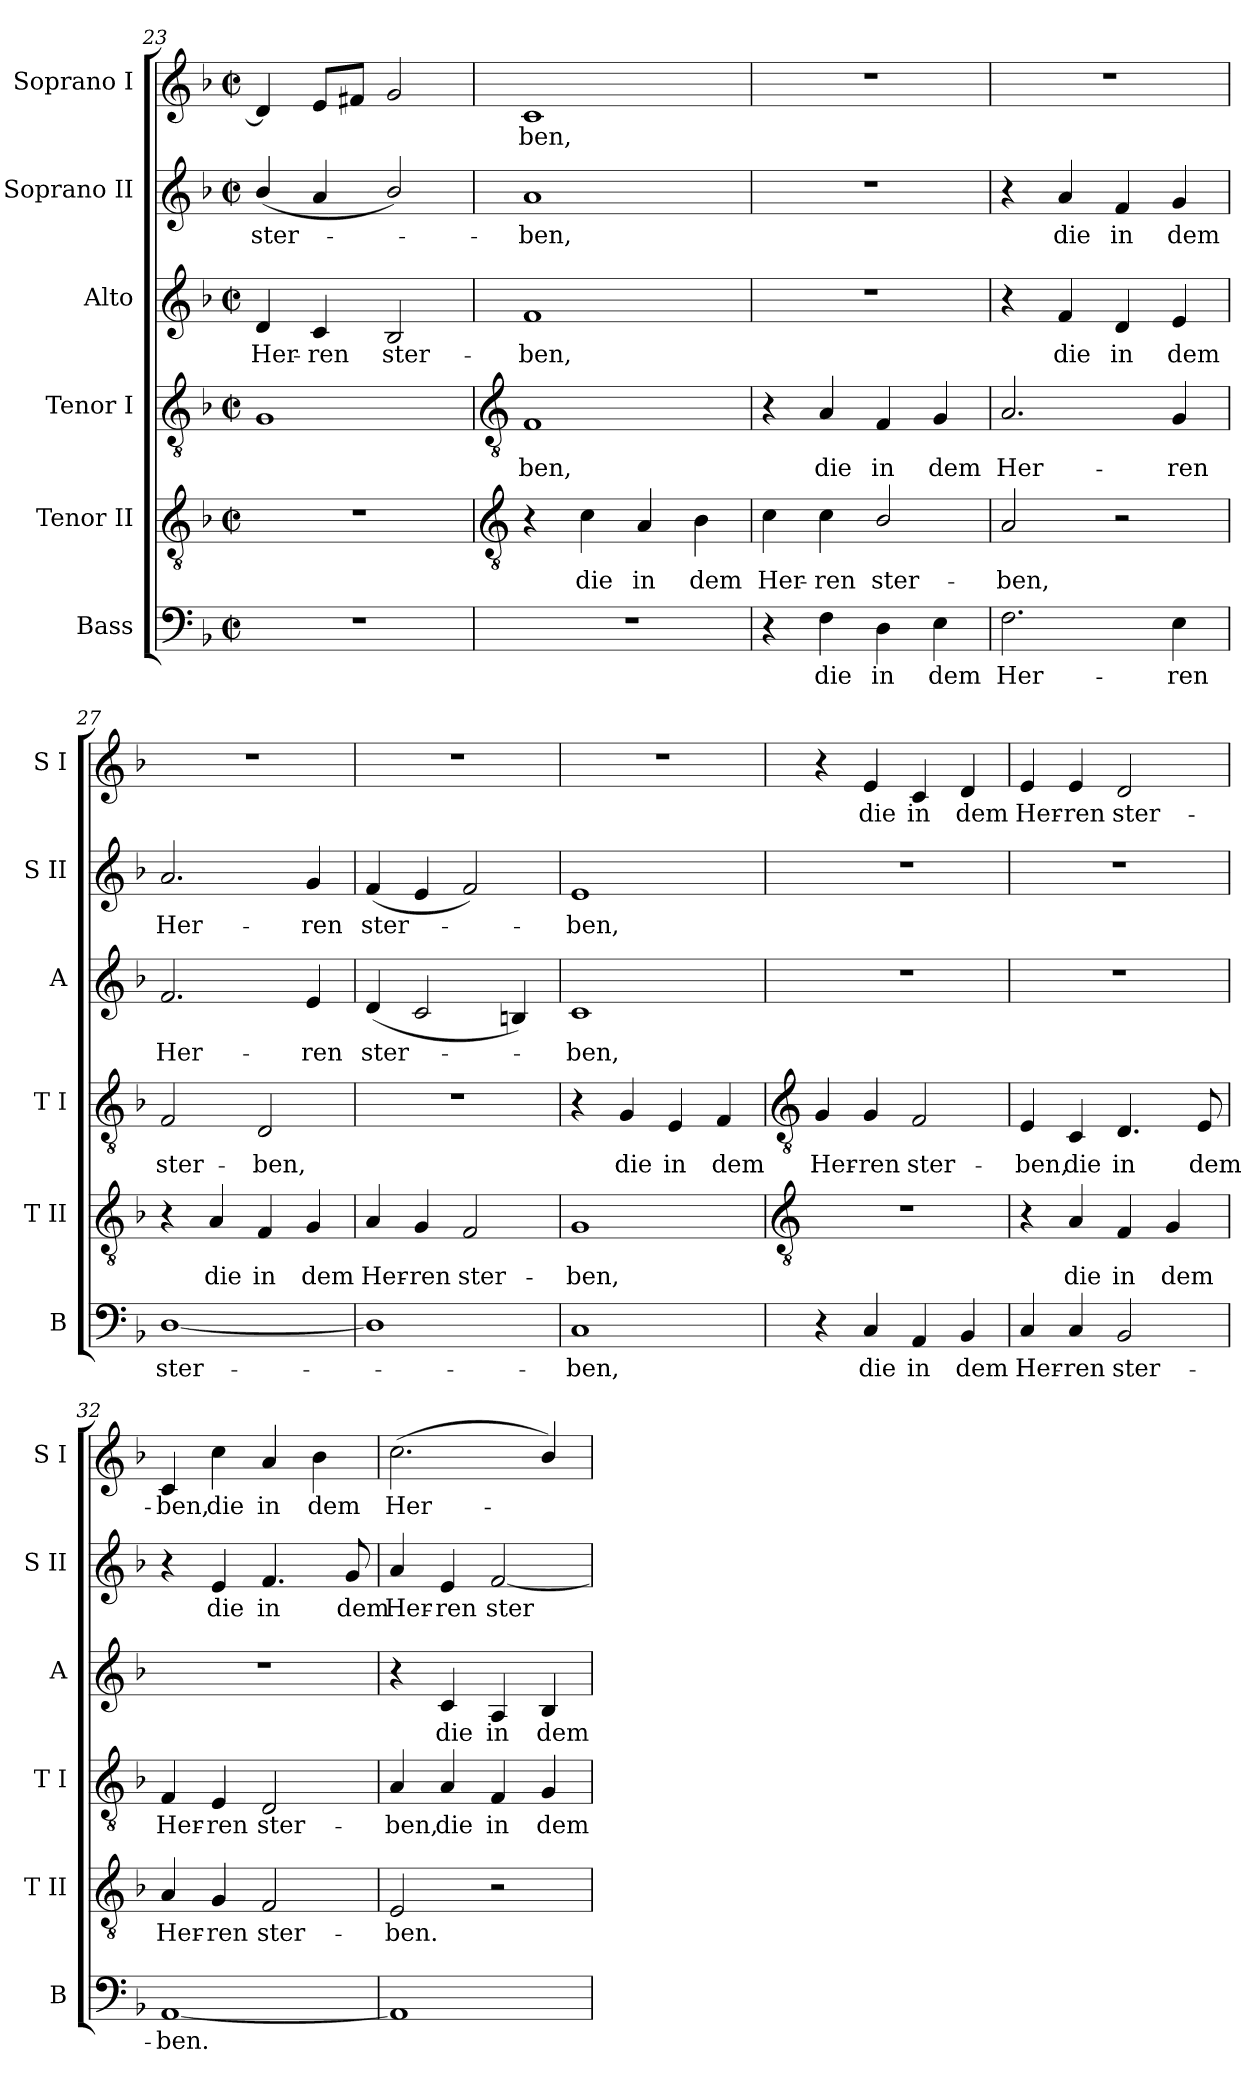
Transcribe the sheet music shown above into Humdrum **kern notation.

**kern	**text	**kern	**text	**kern	**text	**kern	**text	**kern	**text	**kern	**text
*part6	*part6	*part5	*part5	*part4	*part4	*part3	*part3	*part2	*part2	*part1	*part1
*staff6	*staff6	*staff5	*staff5	*staff4	*staff4	*staff3	*staff3	*staff2	*staff2	*staff1	*staff1
*I"Bass	*	*I"Tenor II	*	*I"Tenor I	*	*I"Alto	*	*I"Soprano II	*	*I"Soprano I	*
*I'B	*	*I'T II	*	*I'T I	*	*I'A	*	*I'S II	*	*I'S I	*
*clefF4	*	*clefGv2	*	*clefGv2	*	*clefG2	*	*clefG2	*	*clefG2	*
*k[b-]	*	*k[b-]	*	*k[b-]	*	*k[b-]	*	*k[b-]	*	*k[b-]	*
*F:	*	*F:	*	*F:	*	*F:	*	*F:	*	*F:	*
*M2/2	*	*M2/2	*	*M2/2	*	*M2/2	*	*M2/2	*	*M2/2	*
*met(c|)	*	*met(c|)	*	*met(c|)	*	*met(c|)	*	*met(c|)	*	*met(c|)	*
=23	=23	=23	=23	=23	=23	=23	=23	=23	=23	=23	=23
!	!	!	!	!	!	!	!LO:LY:b	!	!LO:LY:b	!	!
1r	.	1r	.	1G	.	4d	Her-	(<4b-/	ster-	4d]	.
!	!	!	!	!	!	!	!LO:LY:b	!	!	!	!
.	.	.	.	.	.	4c	-ren	4a	.	8eL	.
.	.	.	.	.	.	.	.	.	.	8f#XJ	.
!	!	!	!	!	!	!	!LO:LY:b	!	!	!	!
.	.	.	.	.	.	2B-	ster-	2b-/)	.	2g	.
!!LO:LB:g=z
=24	=24	=24	=24	=24	=24	=24	=24	=24	=24	=24	=24
*	*	*clefGv2	*	*clefGv2	*	*	*	*	*	*	*
!	!	!	!	!	!LO:LY:b	!	!LO:LY:b	!	!LO:LY:b	!	!LO:LY:b
1r	.	4r	.	1F	ben,	1f	-ben,	1a	ben,	1c	ben,
!	!	!	!LO:LY:b	!	!	!	!	!	!	!	!
.	.	4c	die	.	.	.	.	.	.	.	.
!	!	!	!LO:LY:b	!	!	!	!	!	!	!	!
.	.	4A	in	.	.	.	.	.	.	.	.
!	!	!	!LO:LY:b	!	!	!	!	!	!	!	!
.	.	4B-	dem	.	.	.	.	.	.	.	.
=25	=25	=25	=25	=25	=25	=25	=25	=25	=25	=25	=25
!	!	!	!LO:LY:b	!	!	!	!	!	!	!	!
4r	.	4c	Her-	4r	.	1r	.	1r	.	1r	.
!	!LO:LY:b	!	!LO:LY:b	!	!LO:LY:b	!	!	!	!	!	!
4F	die	4c	-ren	4A	die	.	.	.	.	.	.
!	!LO:LY:b	!	!LO:LY:b	!	!LO:LY:b	!	!	!	!	!	!
4D	in	2B-/	ster-	4F	in	.	.	.	.	.	.
!	!LO:LY:b	!	!	!	!LO:LY:b	!	!	!	!	!	!
4E	dem	.	.	4G	dem	.	.	.	.	.	.
=26	=26	=26	=26	=26	=26	=26	=26	=26	=26	=26	=26
!	!LO:LY:b	!	!LO:LY:b	!	!LO:LY:b	!	!	!	!	!	!
2.F	Her-	2A	-ben,	2.A	Her-	4r	.	4r	.	1r	.
!	!	!	!	!	!	!	!LO:LY:b	!	!LO:LY:b	!	!
.	.	.	.	.	.	4f	die	4a	die	.	.
!	!	!	!	!	!	!	!LO:LY:b	!	!LO:LY:b	!	!
.	.	2r	.	.	.	4d	in	4f	in	.	.
!	!LO:LY:b	!	!	!	!LO:LY:b	!	!LO:LY:b	!	!LO:LY:b	!	!
4E	-ren	.	.	4G	-ren	4e	dem	4g	dem	.	.
=27	=27	=27	=27	=27	=27	=27	=27	=27	=27	=27	=27
!	!LO:LY:b	!	!	!	!LO:LY:b	!	!LO:LY:b	!	!LO:LY:b	!	!
[1D/	ster-	4r	.	2F	ster-	2.f	Her-	2.a	Her-	1r	.
!	!	!	!LO:LY:b	!	!	!	!	!	!	!	!
.	.	4A	die	.	.	.	.	.	.	.	.
!	!	!	!LO:LY:b	!	!LO:LY:b	!	!	!	!	!	!
.	.	4F	in	2D	-ben,	.	.	.	.	.	.
!	!	!	!LO:LY:b	!	!	!	!LO:LY:b	!	!LO:LY:b	!	!
.	.	4G	dem	.	.	4e	-ren	4g	-ren	.	.
=28	=28	=28	=28	=28	=28	=28	=28	=28	=28	=28	=28
!	!	!	!LO:LY:b	!	!	!	!LO:LY:b	!	!LO:LY:b	!	!
1D/]	.	4A	Her-	1r	.	(<4d	ster-	(<4f	ster-	1r	.
!	!	!	!LO:LY:b	!	!	!	!	!	!	!	!
.	.	4G	-ren	.	.	2c	.	4e	.	.	.
!	!	!	!LO:LY:b	!	!	!	!	!	!	!	!
.	.	2F	ster-	.	.	.	.	2f)	.	.	.
.	.	.	.	.	.	4Bn)	.	.	.	.	.
=29	=29	=29	=29	=29	=29	=29	=29	=29	=29	=29	=29
!	!LO:LY:b	!	!LO:LY:b	!	!	!	!LO:LY:b	!	!LO:LY:b	!	!
1C	ben,	1G	-ben,	4r	.	1c	ben,	1e	ben,	1r	.
!	!	!	!	!	!LO:LY:b	!	!	!	!	!	!
.	.	.	.	4G	die	.	.	.	.	.	.
!	!	!	!	!	!LO:LY:b	!	!	!	!	!	!
.	.	.	.	4E	in	.	.	.	.	.	.
!	!	!	!	!	!LO:LY:b	!	!	!	!	!	!
.	.	.	.	4F	dem	.	.	.	.	.	.
!!LO:LB:g=z
=30	=30	=30	=30	=30	=30	=30	=30	=30	=30	=30	=30
*	*	*clefGv2	*	*clefGv2	*	*	*	*	*	*	*
!	!	!	!	!	!LO:LY:b	!	!	!	!	!	!
4r	.	1r	.	4G	Her-	1r	.	1r	.	4r	.
!	!LO:LY:b	!	!	!	!LO:LY:b	!	!	!	!	!	!LO:LY:b
4C	die	.	.	4G	-ren	.	.	.	.	4e	die
!	!LO:LY:b	!	!	!	!LO:LY:b	!	!	!	!	!	!LO:LY:b
4AA	in	.	.	2F	ster-	.	.	.	.	4c	in
!	!LO:LY:b	!	!	!	!	!	!	!	!	!	!LO:LY:b
4BB-	dem	.	.	.	.	.	.	.	.	4d	dem
=31	=31	=31	=31	=31	=31	=31	=31	=31	=31	=31	=31
!	!LO:LY:b	!	!	!	!LO:LY:b	!	!	!	!	!	!LO:LY:b
4C	Her-	4r	.	4E	-ben,	1r	.	1r	.	4e	Her-
!	!LO:LY:b	!	!LO:LY:b	!	!LO:LY:b	!	!	!	!	!	!LO:LY:b
4C	-ren	4A	die	4C	die	.	.	.	.	4e	-ren
!	!LO:LY:b	!	!LO:LY:b	!	!LO:LY:b	!	!	!	!	!	!LO:LY:b
2BB-	ster-	4F	in	4.D	in	.	.	.	.	2d	ster-
!	!	!	!LO:LY:b	!	!	!	!	!	!	!	!
.	.	4G	dem	.	.	.	.	.	.	.	.
!	!	!	!	!	!LO:LY:b	!	!	!	!	!	!
.	.	.	.	8E	dem	.	.	.	.	.	.
=32	=32	=32	=32	=32	=32	=32	=32	=32	=32	=32	=32
!	!LO:LY:b	!	!LO:LY:b	!	!LO:LY:b	!	!	!	!	!	!LO:LY:b
[1AA	-ben.	4A	Her-	4F	Her-	1r	.	4r	.	4c	-ben,
!	!	!	!LO:LY:b	!	!LO:LY:b	!	!	!	!LO:LY:b	!	!LO:LY:b
.	.	4G	-ren	4E	-ren	.	.	4e	die	4cc	die
!	!	!	!LO:LY:b	!	!LO:LY:b	!	!	!	!LO:LY:b	!	!LO:LY:b
.	.	2F	ster-	2D	ster-	.	.	4.f	in	4a	in
!	!	!	!	!	!	!	!	!	!	!	!LO:LY:b
.	.	.	.	.	.	.	.	.	.	4b-	dem
!	!	!	!	!	!	!	!	!	!LO:LY:b	!	!
.	.	.	.	.	.	.	.	8g	dem	.	.
=33	=33	=33	=33	=33	=33	=33	=33	=33	=33	=33	=33
!	!	!	!LO:LY:b	!	!LO:LY:b	!	!	!	!LO:LY:b	!	!LO:LY:b
1AA]	.	2E	-ben.	4A	-ben,	4r	.	4a	Her-	(<2.cc	Her-
!	!	!	!	!	!LO:LY:b	!	!LO:LY:b	!	!LO:LY:b	!	!
.	.	.	.	4A	die	4c	die	4e	-ren	.	.
!	!	!	!	!	!LO:LY:b	!	!LO:LY:b	!	!LO:LY:b	!	!
.	.	2r	.	4F	in	4A	in	[2f	ster-	.	.
!	!	!	!	!	!LO:LY:b	!	!LO:LY:b	!	!	!	!
.	.	.	.	4G	dem	4B-	dem	.	.	4b-/)	.
=	=	=	=	=	=	=	=	=	=	=	=
*-	*-	*-	*-	*-	*-	*-	*-	*-	*-	*-	*-
